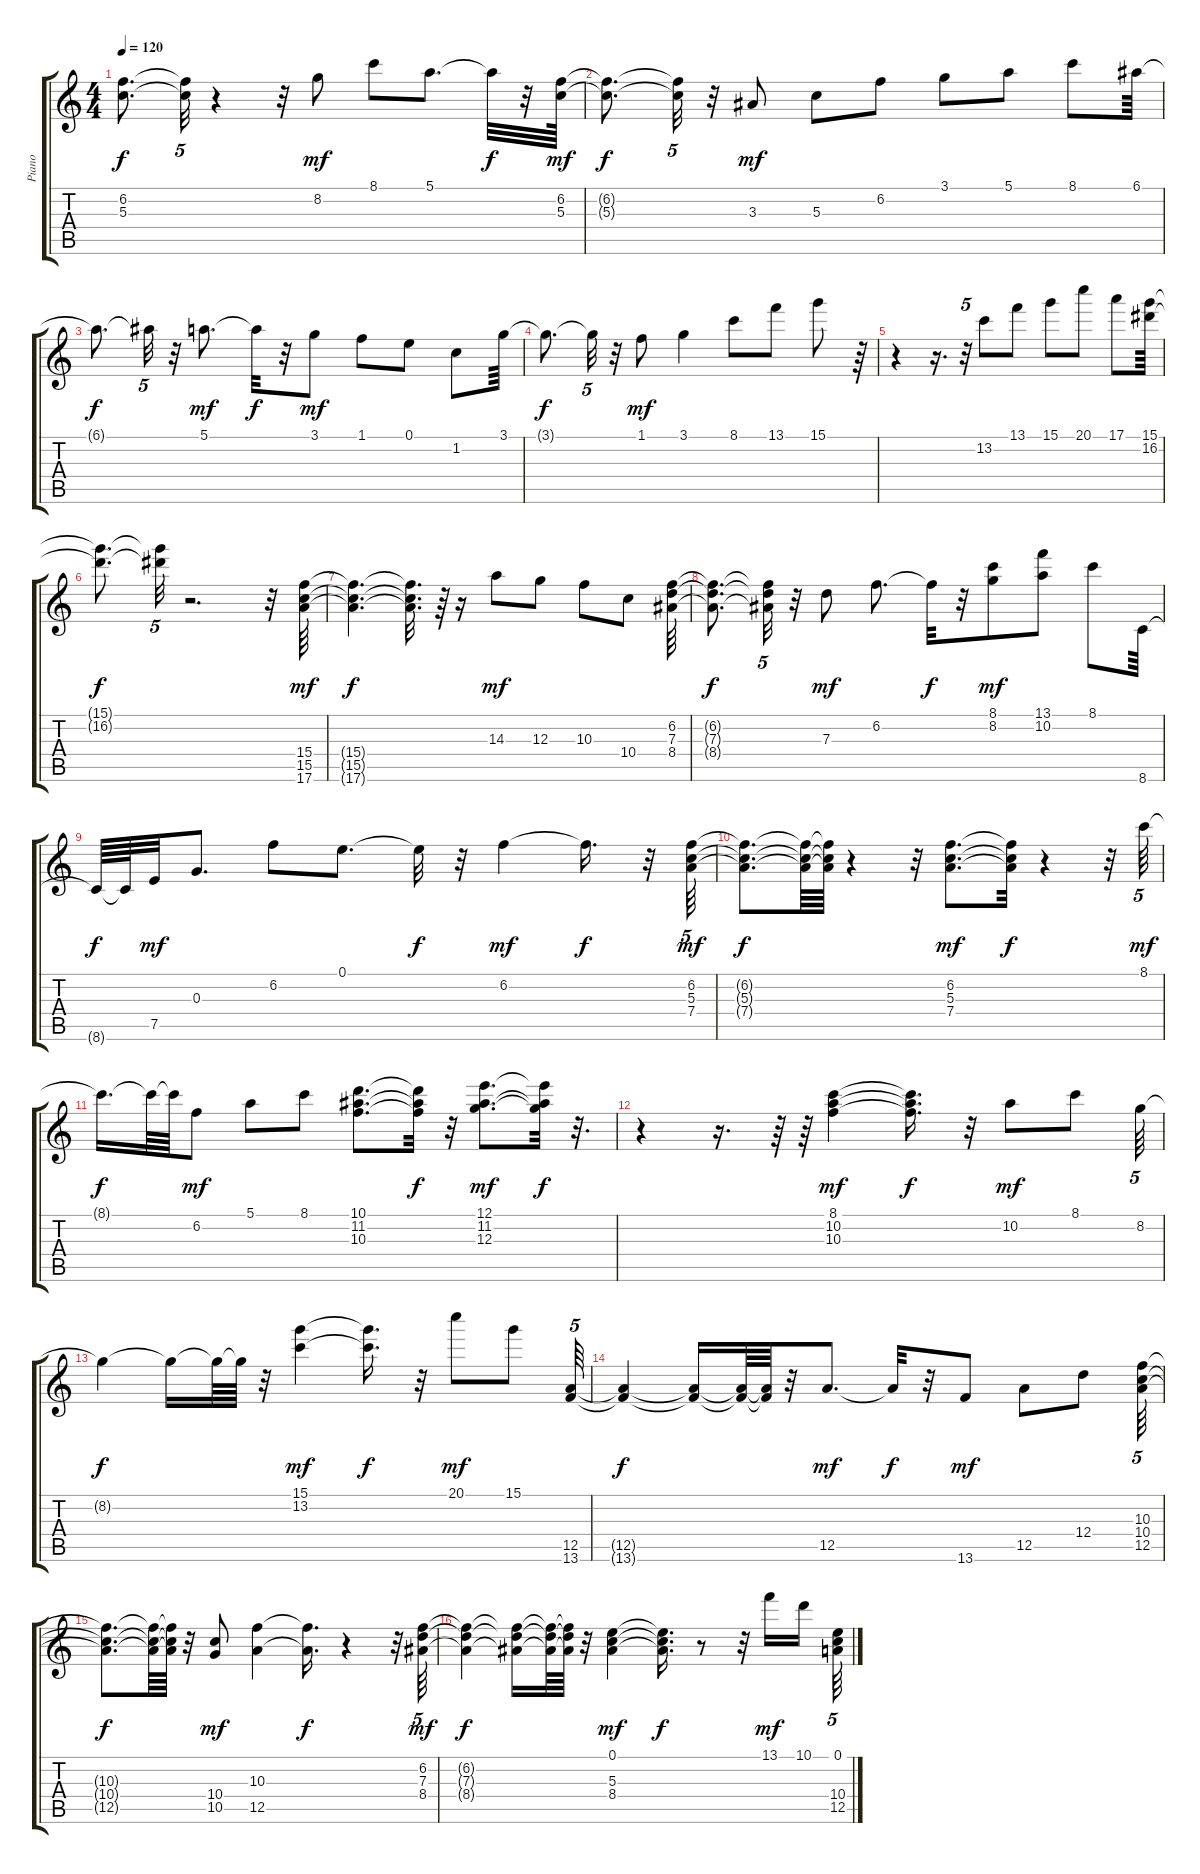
\track ("Piano" "Piano") {instrument acousticguitarnylon}
\staff {score tabs}
\tuning (E4 B3 G3 D3 A2 E2) {hide}
\ts (4 4)
\tempo 120
\clef g2
\ks c
(6.2{t} 5.3{t}).8{d dy f} (6.2{t} 5.3{t}).32{tu (5 4)} r.4 r.32 8.2.8{dy mf} 8.1.8 5.1.8{d} 5.1{t}.32{dy f} r.32 (6.2 5.3).64{dy mf} |
(6.2{t} 5.3{t}).8{d dy f} (6.2{t} 5.3{t}).32{tu (5 4)} r.32 3.3.8{dy mf} 5.3.8 6.2.8 3.1.8 5.1.8 8.1.8 6.1.64 |
6.1{t}.8{d dy f} 6.1{t}.32{tu (5 4)} r.32 5.1.8{d dy mf} 5.1{t}.32{dy f} r.32 3.1.8{dy mf} 1.1.8 0.1.8 1.2.8 3.1.64 |
3.1{t}.8{d dy f} 3.1{t}.32{tu (5 4)} r.32 1.1.8{dy mf} 3.1.4 8.1.8 13.1.8 15.1.8 r.64 |
r.4 r.16{d} r.32{tu (5 4)} 13.2.8 13.1.8 15.1.8 20.1.8 17.1.8 (15.1 16.2).64 |
(15.1{t} 16.2{t}).8{d dy f} (15.1{t} 16.2{t}).32{tu (5 4)} r.2{d} r.32 (15.4 15.5 17.6).64{dy mf} |
(15.4{t} 15.5{t} 17.6{t}).4{d dy f} (15.4{t} 15.5{t} 17.6{t}).32{d} r.64 r.16 14.3.8{dy mf} 12.3.8 10.3.8 10.4.8 (6.2 7.3 8.4).64 |
(6.2{t} 7.3{t} 8.4{t}).8{d dy f} (6.2{t} 7.3{t} 8.4{t}).32{tu (5 4)} r.32 7.3.8{dy mf} 6.2.8{d} 6.2{t}.32{dy f} r.32 (8.1 8.2).8{dy mf} (13.1 10.2).8 8.1.8 8.6.64 |
8.6{t}.64{dy f} 8.6{t}.64 7.5.32{dy mf} 0.3.8{d} 6.2.8 0.1.8{d} 0.1{t}.32{dy f} r.32 6.2.4{dy mf} 6.2{t}.16{d dy f} r.32 (6.2 5.3 7.4).64{tu (5 4) dy mf} |
(6.2{t} 5.3{t} 7.4{t}).8{d dy f} (6.2{t} 5.3{t} 7.4{t}).64 (6.2{t} 5.3{t} 7.4{t}).64 r.4 r.32 (6.2 5.3 7.4).8{d dy mf} (6.2{t} 5.3{t} 7.4{t}).32{dy f} r.4 r.32 8.1.64{tu (5 4) dy mf} |
8.1{t}.16{d dy f} 8.1{t}.64 8.1{t}.64 6.2.8{dy mf} 5.1.8 8.1.8 (10.1 11.2 10.3).8{d} (10.1{t} 11.2{t} 10.3{t}).32{dy f} r.32 (12.1 11.2 12.3).8{d dy mf} (12.1{t} 11.2{t} 12.3{t}).32{dy f} r.32{d} |
r.4 r.16{d} r.64 r.64 (8.1 10.2 10.3).4{dy mf} (8.1{t} 10.2{t} 10.3{t}).16{d dy f} r.32 10.2.8{dy mf} 8.1.8 8.2.64{tu (5 4)} |
8.2{t}.4{dy f} 8.2{t}.16 8.2{t}.64 8.2{t}.64 r.32 (15.1 13.2).4{dy mf} (15.1{t} 13.2{t}).16{d dy f} r.32 20.1.8{dy mf} 15.1.8 (12.5 13.6).64{tu (5 4)} |
(12.5{t} 13.6{t}).4{dy f} (12.5{t} 13.6{t}).16 (12.5{t} 13.6{t}).64 (12.5{t} 13.6{t}).64 r.32 12.5.8{d dy mf} 12.5{t}.32{dy f} r.32 13.6.8{dy mf} 12.5.8 12.4.8 (10.3 10.4 12.5).64{tu (5 4)} |
(10.3{t} 10.4{t} 12.5{t}).8{d dy f} (10.3{t} 10.4{t} 12.5{t}).64 (10.3{t} 10.4{t} 12.5{t}).64 r.32 (10.4 10.5).8{dy mf} (10.3 12.5).4 (10.3{t} 12.5{t}).16{d dy f} r.4 r.32 (6.2 7.3 8.4).64{tu (5 4) dy mf} |
(6.2{t} 7.3{t} 8.4{t}).4{dy f} (6.2{t} 7.3{t} 8.4{t}).16 (6.2{t} 7.3{t} 8.4{t}).64 (6.2{t} 7.3{t} 8.4{t}).64 r.32 (0.1 5.3 8.4).4{dy mf} (0.1{t} 5.3{t} 8.4{t}).16{d dy f} r.8 r.32 13.1.16{dy mf} 10.1.16 (0.1 10.4 12.5).64{tu (5 4)}
